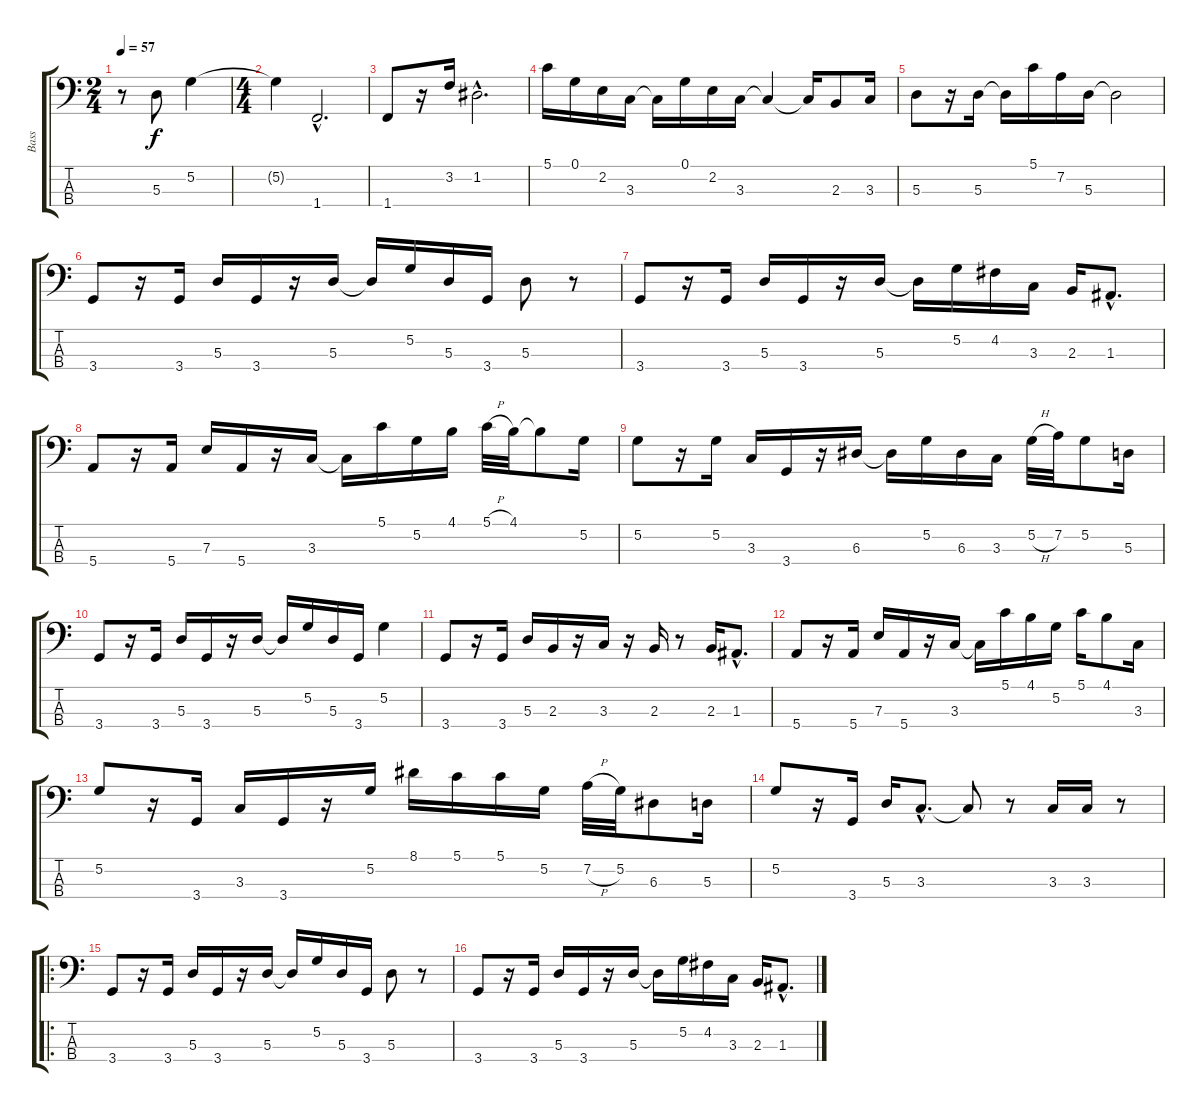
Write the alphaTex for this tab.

\track ("Bass" "Bass") {instrument fretlessbass}
\staff {score tabs}
\tuning (G2 D2 A1 E1) {hide}
\ts (2 4)
\tempo 57
\clef f4
\ks c
r.8{dy f instrument fretlessbass} 5.3.8 5.2.4 |
\ts (4 4)
5.2{t}.4 1.4{hac}.2{d} |
1.4.8 r.16 3.2.16 1.2{hac}.2{d} |
5.1.16 0.1.16 2.2.16 3.3.16 3.3{t}.16 0.1.16 2.2.16 3.3.16 3.3{t}.4 3.3{t}.16 2.3.8 3.3.16 |
5.3.8 r.16 5.3.16 5.3{t}.16 5.1.16 7.2.16 5.3.16 5.3{t}.2 |
3.4.8 r.16 3.4.16 5.3.16 3.4.16 r.16 5.3.16 5.3{t}.16 5.2.16 5.3.16 3.4.16 5.3.8 r.8 |
3.4.8 r.16 3.4.16 5.3.16 3.4.16 r.16 5.3.16 5.3{t}.16 5.2.16 4.2.16 3.3.16 2.3.16 1.3{hac}.8{d} |
5.4.8 r.16 5.4.16 7.3.16 5.4.16 r.16 3.3.16 3.3{t}.16 5.1.16 5.2.16 4.1.16 5.1{h}.32 4.1.32 4.1{t}.8 5.2.16 |
5.2.8 r.16 5.2.16 3.3.16 3.4.16 r.16 6.3.16 6.3{t}.16 5.2.16 6.3.16 3.3.16 5.2{h}.32 7.2.32 5.2.8 5.3.16 |
3.4.8 r.16 3.4.16 5.3.16 3.4.16 r.16 5.3.16 5.3{t}.16 5.2.16 5.3.16 3.4.16 5.2.4 |
3.4.8 r.16 3.4.16 5.3.16 2.3.16 r.16 3.3.16 r.16 2.3.16 r.8 2.3.16 1.3{hac}.8{d} |
5.4.8 r.16 5.4.16 7.3.16 5.4.16 r.16 3.3.16 3.3{t}.16 5.1.16 4.1.16 5.2.16 5.1.16 4.1.8 3.3.16 |
5.2.8 r.16 3.4.16 3.3.16 3.4.16 r.16 5.2.16 8.1.16 5.1.16 5.1.16 5.2.16 7.2{h}.32 5.2.32 6.3.8 5.3.16 |
5.2.8 r.16 3.4.16 5.3.16 3.3{hac}.8{d} 3.3{t}.8 r.8 3.3.16 3.3.16 r.8 |
\ro
3.4.8 r.16 3.4.16 5.3.16 3.4.16 r.16 5.3.16 5.3{t}.16 5.2.16 5.3.16 3.4.16 5.3.8 r.8 |
3.4.8 r.16 3.4.16 5.3.16 3.4.16 r.16 5.3.16 5.3{t}.16 5.2.16 4.2.16 3.3.16 2.3.16 1.3{hac}.8{d}
